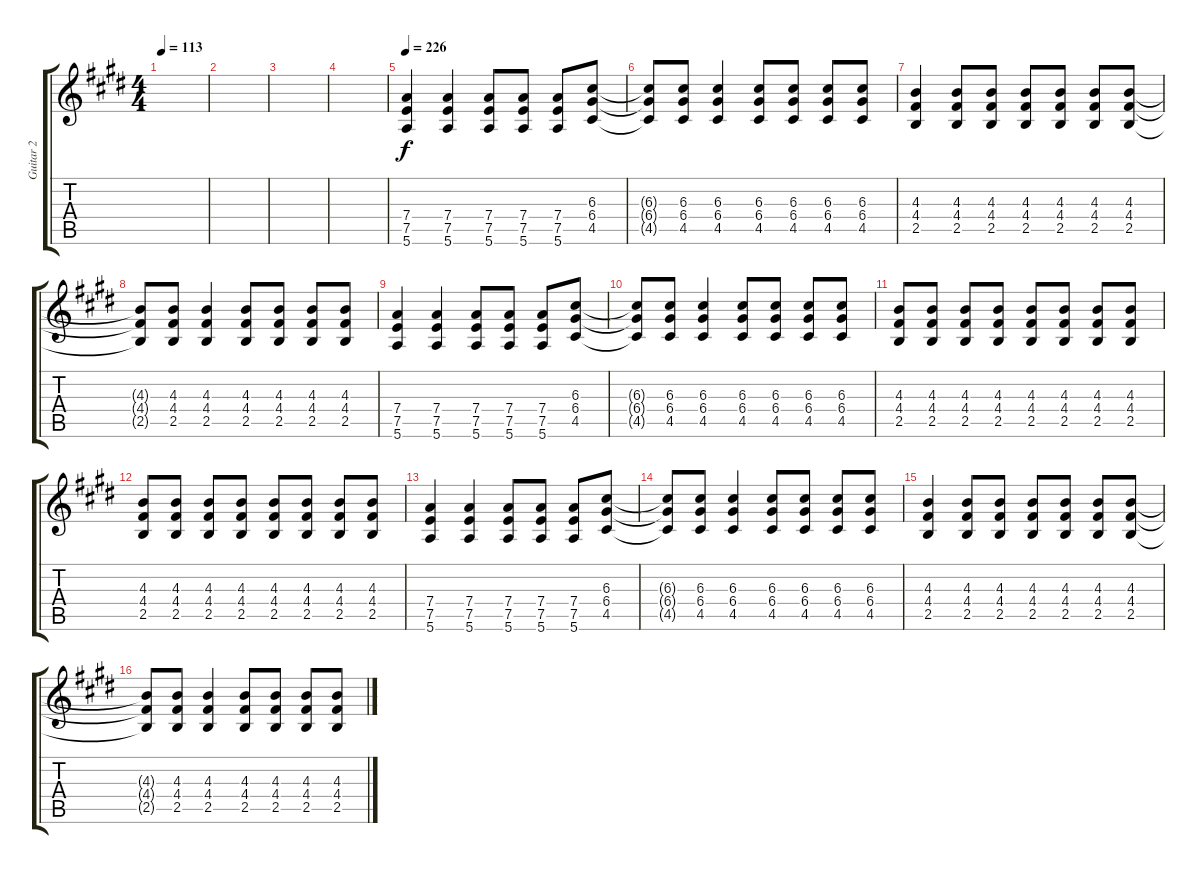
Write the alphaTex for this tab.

\track ("Guitar 2" "Guitar 2") {instrument distortionguitar}
\staff {score tabs}
\tuning (E4 B3 G3 D3 A2 E2) {hide}
\ts (4 4)
\tempo 113
\clef g2
\ks e
|
|
|
|
\tempo 226
(7.4 7.5 5.6).4 (7.4 7.5 5.6).4 (7.4 7.5 5.6).8 (7.4 7.5 5.6).8 (7.4 7.5 5.6).8 (6.3 6.4 4.5).8 |
(6.3{t} 6.4{t} 4.5{t}).8 (6.3 6.4 4.5).8 (6.3 6.4 4.5).4 (6.3 6.4 4.5).8 (6.3 6.4 4.5).8 (6.3 6.4 4.5).8 (6.3 6.4 4.5).8 |
(4.3 4.4 2.5).4 (4.3 4.4 2.5).8 (4.3 4.4 2.5).8 (4.3 4.4 2.5).8 (4.3 4.4 2.5).8 (4.3 4.4 2.5).8 (4.3 4.4 2.5).8 |
(4.3{t} 4.4{t} 2.5{t}).8 (4.3 4.4 2.5).8 (4.3 4.4 2.5).4 (4.3 4.4 2.5).8 (4.3 4.4 2.5).8 (4.3 4.4 2.5).8 (4.3 4.4 2.5).8 |
(7.4 7.5 5.6).4 (7.4 7.5 5.6).4 (7.4 7.5 5.6).8 (7.4 7.5 5.6).8 (7.4 7.5 5.6).8 (6.3 6.4 4.5).8 |
(6.3{t} 6.4{t} 4.5{t}).8 (6.3 6.4 4.5).8 (6.3 6.4 4.5).4 (6.3 6.4 4.5).8 (6.3 6.4 4.5).8 (6.3 6.4 4.5).8 (6.3 6.4 4.5).8 |
(4.3 4.4 2.5).8 (4.3 4.4 2.5).8 (4.3 4.4 2.5).8 (4.3 4.4 2.5).8 (4.3 4.4 2.5).8 (4.3 4.4 2.5).8 (4.3 4.4 2.5).8 (4.3 4.4 2.5).8 |
(4.3 4.4 2.5).8 (4.3 4.4 2.5).8 (4.3 4.4 2.5).8 (4.3 4.4 2.5).8 (4.3 4.4 2.5).8 (4.3 4.4 2.5).8 (4.3 4.4 2.5).8 (4.3 4.4 2.5).8 |
(7.4 7.5 5.6).4 (7.4 7.5 5.6).4 (7.4 7.5 5.6).8 (7.4 7.5 5.6).8 (7.4 7.5 5.6).8 (6.3 6.4 4.5).8 |
(6.3{t} 6.4{t} 4.5{t}).8 (6.3 6.4 4.5).8 (6.3 6.4 4.5).4 (6.3 6.4 4.5).8 (6.3 6.4 4.5).8 (6.3 6.4 4.5).8 (6.3 6.4 4.5).8 |
(4.3 4.4 2.5).4 (4.3 4.4 2.5).8 (4.3 4.4 2.5).8 (4.3 4.4 2.5).8 (4.3 4.4 2.5).8 (4.3 4.4 2.5).8 (4.3 4.4 2.5).8 |
(4.3{t} 4.4{t} 2.5{t}).8 (4.3 4.4 2.5).8 (4.3 4.4 2.5).4 (4.3 4.4 2.5).8 (4.3 4.4 2.5).8 (4.3 4.4 2.5).8 (4.3 4.4 2.5).8
